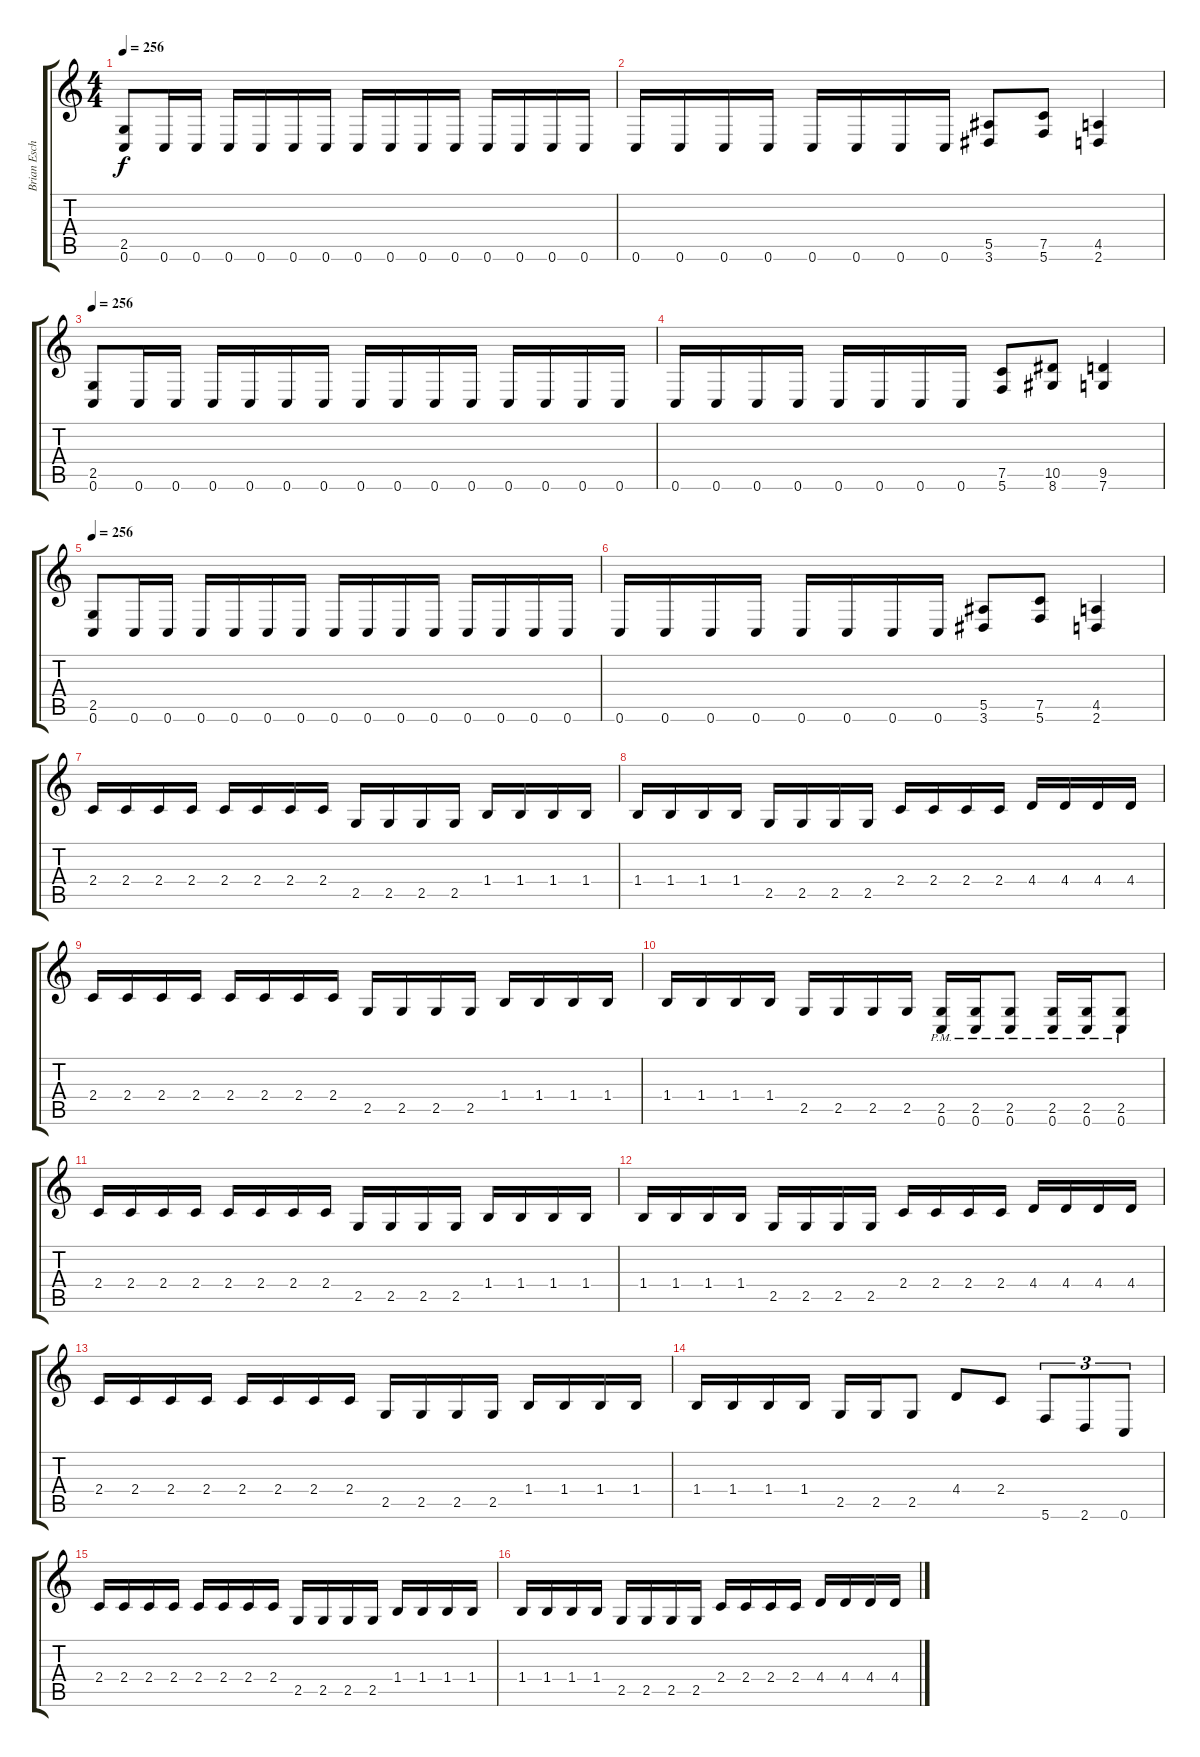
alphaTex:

\track ("Brian Eschbach (Guitar)" "Brian Esch") {instrument distortionguitar}
\staff {score tabs}
\tuning (C4 G3 Eb3 Bb2 F2 C2) {hide}
\ts (4 4)
\tempo 256
\clef g2
\ks c
(2.5 0.6).8{dy f} 0.6.16 0.6.16 0.6.16 0.6.16 0.6.16 0.6.16 0.6.16 0.6.16 0.6.16 0.6.16 0.6.16 0.6.16 0.6.16 0.6.16 |
0.6.16 0.6.16 0.6.16 0.6.16 0.6.16 0.6.16 0.6.16 0.6.16 (5.5 3.6).8 (7.5 5.6).8 (4.5 2.6).4 |
\tempo 256
(2.5 0.6).8 0.6.16 0.6.16 0.6.16 0.6.16 0.6.16 0.6.16 0.6.16 0.6.16 0.6.16 0.6.16 0.6.16 0.6.16 0.6.16 0.6.16 |
0.6.16 0.6.16 0.6.16 0.6.16 0.6.16 0.6.16 0.6.16 0.6.16 (7.5 5.6).8 (10.5 8.6).8 (9.5 7.6).4 |
\tempo 256
(2.5 0.6).8 0.6.16 0.6.16 0.6.16 0.6.16 0.6.16 0.6.16 0.6.16 0.6.16 0.6.16 0.6.16 0.6.16 0.6.16 0.6.16 0.6.16 |
0.6.16 0.6.16 0.6.16 0.6.16 0.6.16 0.6.16 0.6.16 0.6.16 (5.5 3.6).8 (7.5 5.6).8 (4.5 2.6).4 |
2.4.16 2.4.16 2.4.16 2.4.16 2.4.16 2.4.16 2.4.16 2.4.16 2.5.16 2.5.16 2.5.16 2.5.16 1.4.16 1.4.16 1.4.16 1.4.16 |
1.4.16 1.4.16 1.4.16 1.4.16 2.5.16 2.5.16 2.5.16 2.5.16 2.4.16 2.4.16 2.4.16 2.4.16 4.4.16 4.4.16 4.4.16 4.4.16 |
2.4.16 2.4.16 2.4.16 2.4.16 2.4.16 2.4.16 2.4.16 2.4.16 2.5.16 2.5.16 2.5.16 2.5.16 1.4.16 1.4.16 1.4.16 1.4.16 |
1.4.16 1.4.16 1.4.16 1.4.16 2.5.16 2.5.16 2.5.16 2.5.16 (2.5{pm} 0.6{pm}).16 (2.5{pm} 0.6{pm}).16 (2.5{pm} 0.6{pm}).8 (2.5{pm} 0.6{pm}).16 (2.5{pm} 0.6{pm}).16 (2.5{pm} 0.6{pm}).8 |
2.4.16 2.4.16 2.4.16 2.4.16 2.4.16 2.4.16 2.4.16 2.4.16 2.5.16 2.5.16 2.5.16 2.5.16 1.4.16 1.4.16 1.4.16 1.4.16 |
1.4.16 1.4.16 1.4.16 1.4.16 2.5.16 2.5.16 2.5.16 2.5.16 2.4.16 2.4.16 2.4.16 2.4.16 4.4.16 4.4.16 4.4.16 4.4.16 |
2.4.16 2.4.16 2.4.16 2.4.16 2.4.16 2.4.16 2.4.16 2.4.16 2.5.16 2.5.16 2.5.16 2.5.16 1.4.16 1.4.16 1.4.16 1.4.16 |
1.4.16 1.4.16 1.4.16 1.4.16 2.5.16 2.5.16 2.5.8 4.4.8 2.4.8 5.6.8{tu (3 2)} 2.6.8{tu (3 2)} 0.6.8{tu (3 2)} |
2.4.16 2.4.16 2.4.16 2.4.16 2.4.16 2.4.16 2.4.16 2.4.16 2.5.16 2.5.16 2.5.16 2.5.16 1.4.16 1.4.16 1.4.16 1.4.16 |
1.4.16 1.4.16 1.4.16 1.4.16 2.5.16 2.5.16 2.5.16 2.5.16 2.4.16 2.4.16 2.4.16 2.4.16 4.4.16 4.4.16 4.4.16 4.4.16
